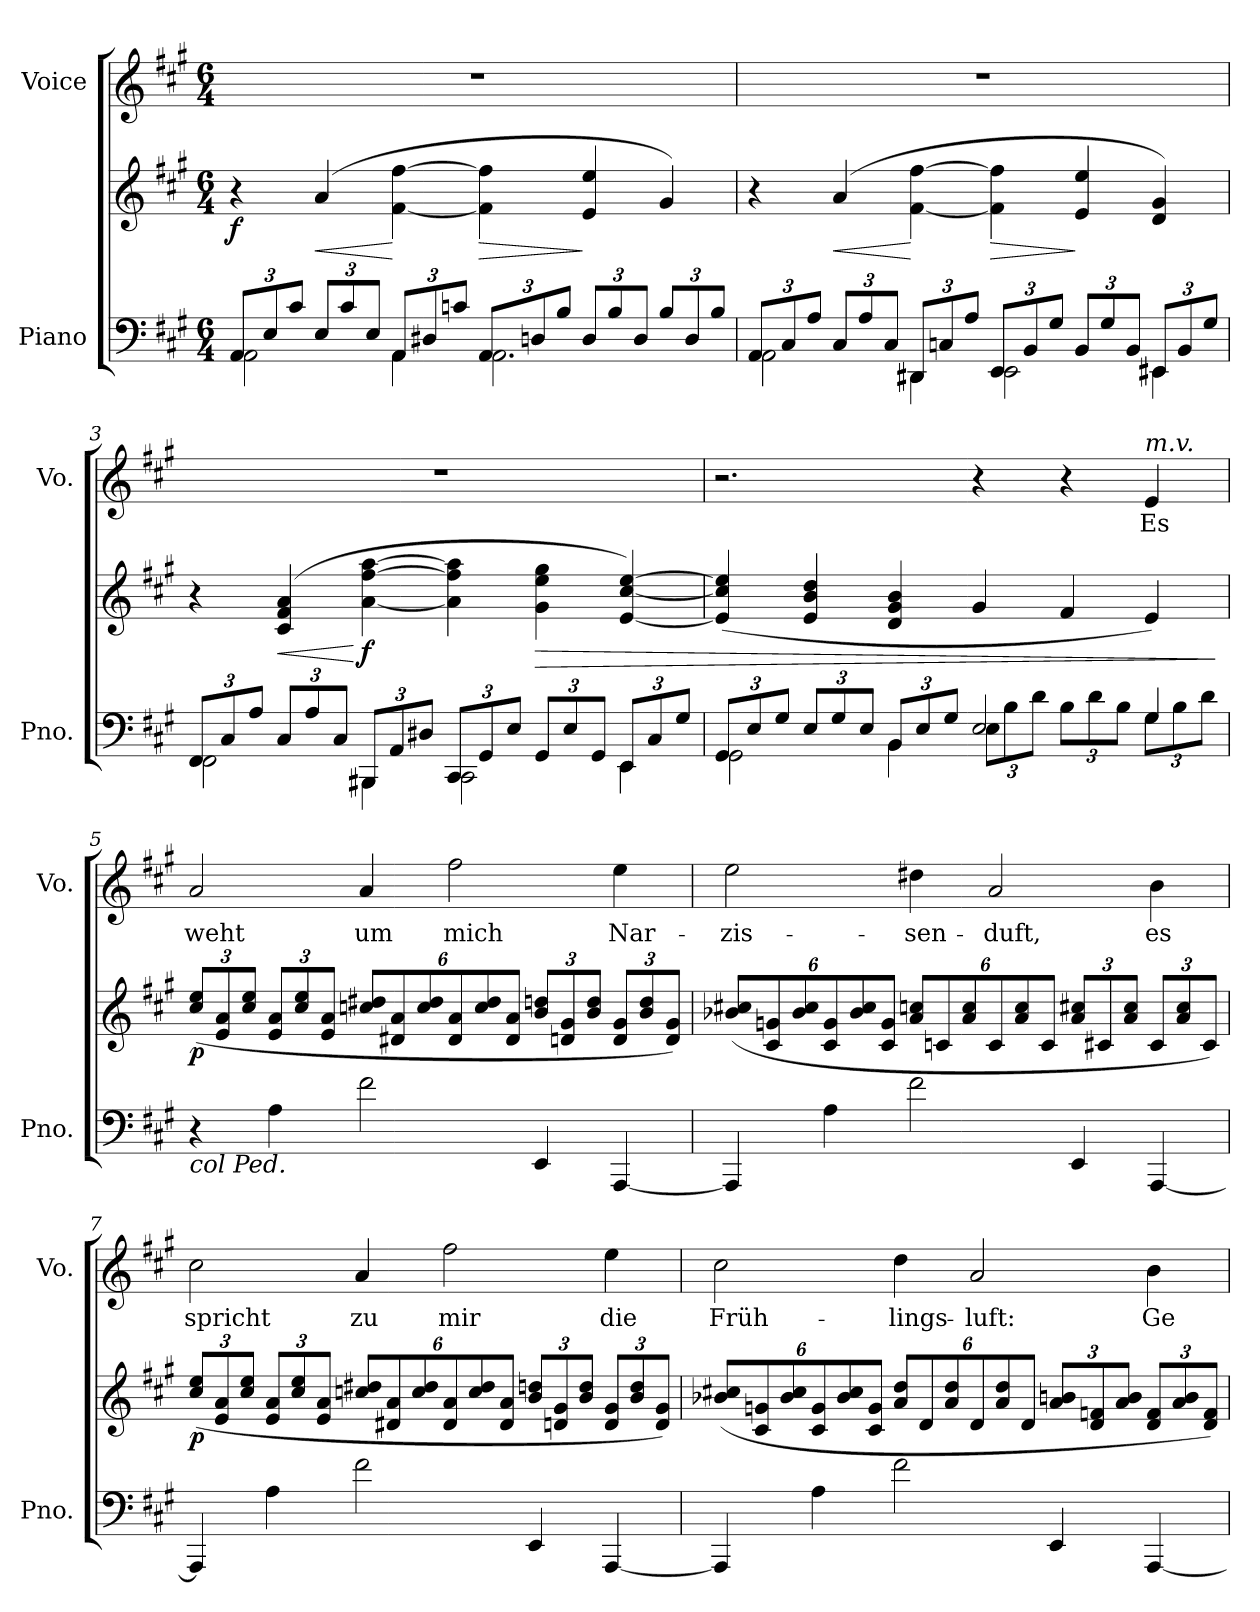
**kern	**kern	**dynam	**kern	**text
*part2	*part2	*part2	*part1	*part1
*staff3	*staff2	*staff2/3	*staff1	*staff1
*I"Piano	*	*	*I"Voice	*
*I'Pno.	*	*	*I'Vo.	*
*clefF4	*clefG2	*	*clefG2	*
*k[f#c#g#]	*k[f#c#g#]	*	*k[f#c#g#]	*
*M6/4	*M6/4	*	*M6/4	*
*Xbrackettup	*	*	*	*
=1	=1	=1	=1	=1
*^	*	*	*	*
!	!	!	!LO:DY:b	!	!
12AA/L	2AA\	4r	f	1.r	.
12E/	.	.	.	.	.
12c#/J	.	.	.	.	.
!	!	!	!LO:HP:b	!	!
12E/L	.	(>4a/	<	.	.
12c#/	.	.	.	.	.
12E/J	.	.	.	.	.
12AA/L	4AA\	[4f#\ [4ff#\	[	.	.
12D#X/	.	.	.	.	.
12cn/J	.	.	.	.	.
!	!	!	!LO:HP:b	!	!
12AA/L	2.AA\	4f#\] 4ff#\]	>	.	.
12Dn/	.	.	.	.	.
12B/J	.	.	.	.	.
12D/L	.	4e/ 4ee/	]	.	.
12B/	.	.	.	.	.
12D/J	.	.	.	.	.
12B/L	.	4g#/)	.	.	.
12D/	.	.	.	.	.
12B/J	.	.	.	.	.
=2	=2	=2	=2	=2	=2
12AA/L	2AA\	4r	.	1.r	.
12C#/	.	.	.	.	.
12A/J	.	.	.	.	.
!	!	!	!LO:HP:b	!	!
12C#/L	.	(>4a/	<	.	.
12A/	.	.	.	.	.
12C#/J	.	.	.	.	.
12DD#X/L	4DD#\	[4f#\ [4ff#\	[	.	.
12Cn/	.	.	.	.	.
12A/J	.	.	.	.	.
!	!	!	!LO:HP:b	!	!
12EE/L	2EE\	4f#\] 4ff#\]	>	.	.
12BB/	.	.	.	.	.
12G#/J	.	.	.	.	.
12BB/L	.	4e/ 4ee/	]	.	.
12G#/	.	.	.	.	.
12BB/J	.	.	.	.	.
12EE#X/L	4EE#\	4d/ 4g#/)	.	.	.
12BB/	.	.	.	.	.
12G#/J	.	.	.	.	.
!!LO:LB:g=z
=3	=3	=3	=3	=3	=3
12FF#/L	2FF#\	4r	.	1.r	.
12C#/	.	.	.	.	.
12A/J	.	.	.	.	.
!	!	!	!LO:HP:b	!	!
12C#/L	.	(>4c#/ 4f#/ 4a/	<	.	.
12A/	.	.	.	.	.
12C#/J	.	.	.	.	.
!	!	!	!LO:DY:n=1:b	!	!
12BBB#X/L	4BBB#\	[4a\ [4ff#\ [4aa\	[ f	.	.
12AA/	.	.	.	.	.
12D#X/J	.	.	.	.	.
12CC#/L	2CC#\	4a\] 4ff#\] 4aa\]	.	.	.
12GG#/	.	.	.	.	.
12E/J	.	.	.	.	.
!	!	!	!LO:HP:b	!	!
12GG#/L	.	4g#\ 4ee\ 4gg#\	>	.	.
12E/	.	.	.	.	.
12GG#/J	.	.	.	.	.
12EE/L	4EE\	[4e/ [4cc#/ [4ee/)	.	.	.
12C#/	.	.	.	.	.
12G#/J	.	.	.	.	.
=4	=4	=4	=4	=4	=4
12GG#/L	2GG#\	(>4e/] 4cc#/] 4ee/]	.	2.r	.
12E/	.	.	.	.	.
12G#/J	.	.	.	.	.
12E/L	.	4e/ 4b/ 4dd/	.	.	.
12G#/	.	.	.	.	.
12E/J	.	.	.	.	.
12BB/L	4BB\	4d/ 4g#/ 4b/	.	.	.
12E/	.	.	.	.	.
12G#/J	.	.	.	.	.
2E/	12E\L	4g#/	.	4r	.
.	12B\	.	.	.	.
.	12d\J	.	.	.	.
.	12B\L	4f#/	.	4r	.
.	12d\	.	.	.	.
.	12B\J	.	.	.	.
!	!	!	!	!LO:TX:a:i:t=m.v.	!
!	!	!	!	!	!LO:LY:b
4G#/	12G#\L	4e/)	.	4e/	Es
.	12B\	.	.	.	.
.	12d\J	.	.	.	.
*v	*v	*	*	*	*
.	.	]	.	.
!!LO:LB:g=z
=5	=5	=5	=5	=5
*	*Xbrackettup	*	*	*
!LO:TX:b:i:t=col Ped.	!	!	!	!
!	!	!LO:DY:b	!	!LO:LY:b
4r	(>12cc#/ 12ee/L	p	2a/	weht
.	12e/ 12a/	.	.	.
.	12cc#/ 12ee/J	.	.	.
4A\	12e/ 12a/L	.	.	.
.	12cc#/ 12ee/	.	.	.
.	12e/ 12a/J	.	.	.
!	!	!	!	!LO:LY:b
2f#\	12ccn/ 12dd#X/L	.	4a/	um
.	12d#X/ 12a/	.	.	.
.	12cc/ 12dd#/	.	.	.
!	!	!	!	!LO:LY:b
.	12d#/ 12a/	.	2ff#\	mich
.	12cc/ 12dd#/	.	.	.
.	12d#/ 12a/J	.	.	.
4EE/	12b/ 12ddn/L	.	.	.
.	12dn/ 12g#/	.	.	.
.	12b/ 12dd/J	.	.	.
!	!	!	!	!LO:LY:b
[4AAA/	12d/ 12g#/L	.	4ee\	Nar-
.	12b/ 12dd/	.	.	.
.	12d/ 12g#/J)	.	.	.
=6	=6	=6	=6	=6
!	!	!	!	!LO:LY:b
4AAA/]	(>12b-X/ 12cc#X/L	.	2ee\	-zis-
.	12c#/ 12gn/	.	.	.
.	12b-/ 12cc#/	.	.	.
4A\	12c#/ 12g/	.	.	.
.	12b-/ 12cc#/	.	.	.
.	12c#/ 12g/J	.	.	.
!	!	!	!	!LO:LY:b
2f#\	12a/ 12ccn/L	.	4dd#X\	-sen-
.	12cn/	.	.	.
.	12a/ 12cc/	.	.	.
!	!	!	!	!LO:LY:b
.	12c/	.	2a/	-duft,
.	12a/ 12cc/	.	.	.
.	12c/J	.	.	.
4EE/	12a/ 12cc#X/L	.	.	.
.	12c#X/	.	.	.
.	12a/ 12cc#/J	.	.	.
!	!	!	!	!LO:LY:b
[4AAA/	12c#/L	.	4b\	es
.	12a/ 12cc#/	.	.	.
.	12c#/J)	.	.	.
!!LO:PB:g=z
=7	=7	=7	=7	=7
!	!	!LO:DY:b	!	!LO:LY:b
4AAA/]	(>12cc#/ 12ee/L	p	2cc#\	spricht
.	12e/ 12a/	.	.	.
.	12cc#/ 12ee/J	.	.	.
4A\	12e/ 12a/L	.	.	.
.	12cc#/ 12ee/	.	.	.
.	12e/ 12a/J	.	.	.
!	!	!	!	!LO:LY:b
2f#\	12ccn/ 12dd#X/L	.	4a/	zu
.	12d#X/ 12a/	.	.	.
.	12cc/ 12dd#/	.	.	.
!	!	!	!	!LO:LY:b
.	12d#/ 12a/	.	2ff#\	mir
.	12cc/ 12dd#/	.	.	.
.	12d#/ 12a/J	.	.	.
4EE/	12b/ 12ddn/L	.	.	.
.	12dn/ 12g#/	.	.	.
.	12b/ 12dd/J	.	.	.
!	!	!	!	!LO:LY:b
[4AAA/	12d/ 12g#/L	.	4ee\	die
.	12b/ 12dd/	.	.	.
.	12d/ 12g#/J)	.	.	.
=8	=8	=8	=8	=8
!	!	!	!	!LO:LY:b
4AAA/]	(>12b-X/ 12cc#X/L	.	2cc#\	Früh-
.	12c#/ 12gn/	.	.	.
.	12b-/ 12cc#/	.	.	.
4A\	12c#/ 12g/	.	.	.
.	12b-/ 12cc#/	.	.	.
.	12c#/ 12g/J	.	.	.
!	!	!	!	!LO:LY:b
2f#\	12a/ 12dd/L	.	4dd\	-lings-
.	12d/	.	.	.
.	12a/ 12dd/	.	.	.
!	!	!	!	!LO:LY:b
.	12d/	.	2a/	-luft:
.	12a/ 12dd/	.	.	.
.	12d/J	.	.	.
4EE/	12a/ 12bn/L	.	.	.
.	12d/ 12fn/	.	.	.
.	12a/ 12b/J	.	.	.
!	!	!	!	!LO:LY:b
[4AAA/	12d/ 12f/L	.	4b\	Ge-
.	12a/ 12b/	.	.	.
.	12d/ 12f/J)	.	.	.
=	=	=	=	=
*-	*-	*-	*-	*-
